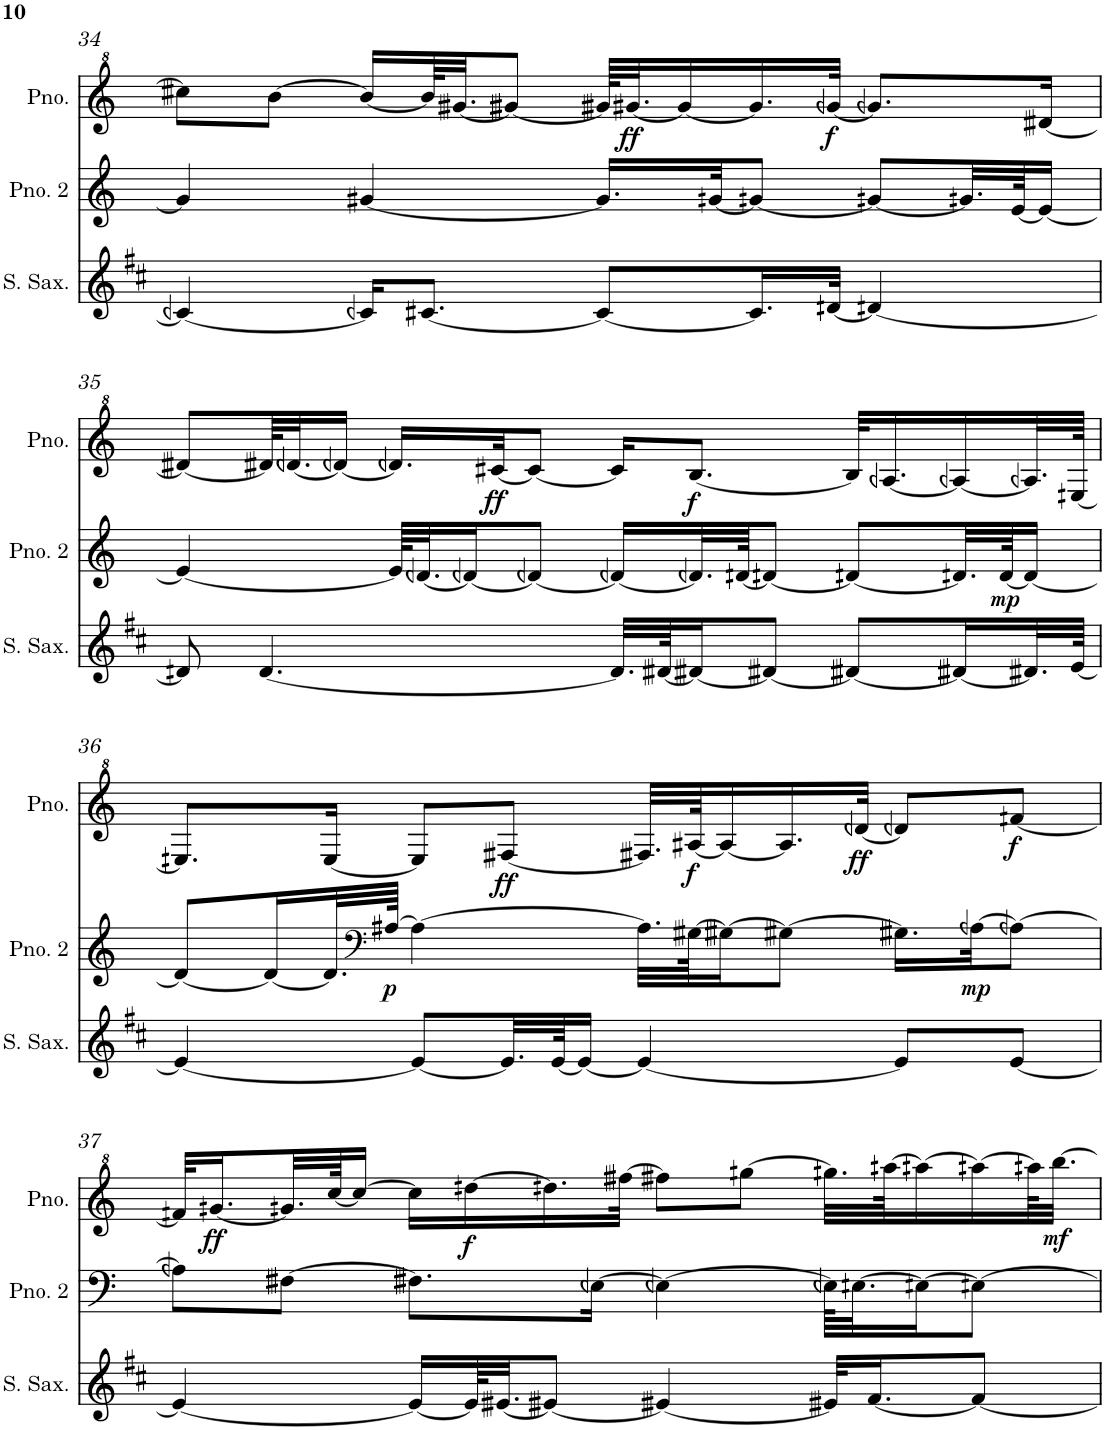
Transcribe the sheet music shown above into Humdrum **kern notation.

**kern	**kern	**dynam	**kern	**dynam
*part3	*part2	*part2	*part1	*part1
*staff3	*staff2	*staff2	*staff1	*staff1
*I"Soprano Saxophone	*I"Piano 2	*	*I"Piano	*
*I'S. Sax.	*I'Pno. 2	*	*I'Pno.	*
!!LO:PB:g=z
*clefG2	*clefG2	*	*clefG^2	*
*Trd1c2	*	*	*	*
*k[f#c#]	*k[]	*	*k[]	*
*M4/4	*M4/4	*	*M4/4	*
=34	=34	=34	=34	=34
4cn/_	4g/]	.	8cccn\L]	.
.	.	.	[8bb\J	.
16cn/KL]	[4g#X/	.	16bb/LL_	.
[8.c#X/J	.	.	64bb/KL]	.
.	.	.	[32.ggn/JJ	.
.	.	.	8ggn/J_	.
8c#/L_	16.g#/LL]	.	64ggn/KLLL]	.
!	!	!	!	!LO:DY:b
.	.	.	[32.gg#X/J	ff
.	.	.	16gg#/_	.
.	[32gn/JK	.	.	.
16.c#/L]	8gn/J_	.	16.gg#/]	.
!	!	!	!	!LO:DY:b
[32dn/JJk	.	.	[32ggn/JJk	f
4dn/_	8gn/L_	.	8.ggn/L]	.
.	32.gn/LL]	.	.	.
.	[64e/JK	.	.	.
.	16e/JJ_	.	[16ddn/Jk	.
!!LO:LB:g=z
=35	=35	=35	=35	=35
8dn/]	4e/_	.	8ddn/L_	.
[4.d/	.	.	64ddn/KLL]	.
.	.	.	[32.ddn/J	.
.	.	.	16ddn/JJ_	.
.	64e/KLLL]	.	16.ddn/LL]	.
.	[32.dn/J	.	.	.
.	16dn/J_	.	.	.
!	!	!	!	!LO:DY:b
.	.	.	[32cc#X/JK	ff
.	8dn/J_	.	8cc#/J_	.
32.d/LLL]	16dn/LL_	.	16cc#/KL]	.
[64dn/JK	.	.	.	.
!	!	!	!	!LO:DY:b
16dn/J_	32.dn/L]	.	[8.b/J	f
.	[64dn/JJK	.	.	.
8dn/J_	8dn/J_	.	.	.
8dn/L_	8dn/L_	.	32b/KLL]	.
.	.	.	[16.an/	.
16dn/L_	32.dn/LL]	.	16an/_	.
!	!	!LO:DY:b	!	!
.	[64d/JK	mp	.	.
32.dn/L]	16d/JJ_	.	32.an/L]	.
[64e/JJJk	.	.	[64en/JJJk	.
!!LO:LB:g=z
=36	=36	=36	=36	=36
4e/_	8d/L_	.	8.en/L]	.
.	16d/L_	.	.	.
.	32.d/L]	.	[16e/Jk	.
*	*clefF4	*	*	*
!	!	!LO:DY:b	!	!
.	[64A#X/JJJk	p	.	.
8e/L_	4A#\_	.	8e/L]	.
!	!	!	!	!LO:DY:b
32.e/LL]	.	.	[8fn/J	ff
[64e/JK	.	.	.	.
16e/JJ_	.	.	.	.
4e/_	32.A#\LLL]	.	32.fn/LLL]	.
!	!	!	!	!LO:DY:b
.	[64Gn\JK	.	[64a#X/JK	f
.	16Gn\J_	.	16a#/_	.
.	8Gn\J_	.	16.a#/]	.
!	!	!	!	!LO:DY:b
.	.	.	[32ddn/JJk	ff
8e/L]	16.Gn\LL]	.	8ddn/L]	.
!	!	!LO:DY:b	!	!
.	[32An\JK	mp	.	.
!	!	!	!	!LO:DY:b
[8e/J	8An\J_	.	[8ffn/J	f
!!LO:LB:g=z
=37	=37	=37	=37	=37
4e/_	8An\L]	.	32ffn/KLL]	.
!	!	!	!	!LO:DY:b
.	.	.	[16.ggn/	ff
.	[8Fn\J	.	32.ggn/L]	.
.	.	.	[64ccc/JK	.
.	.	.	16ccc/JJ_	.
16e/LL_	8.Fn\L]	.	16ccc\LL]	.
!	!	!	!	!LO:DY:b
64e/KL]	.	.	[16dddn\	f
[32.en/JJ	.	.	.	.
8en/J_	.	.	16.dddn\]	.
.	[16En\Jk	.	.	.
.	.	.	[32fffn\JJk	.
4en/_	4En\_	.	8fffn\L]	.
.	.	.	[8gggn\J	.
32en/KLL]	64En\KLLL]	.	32.gggn\LLL]	.
.	[32.En\J	.	.	.
[16.f#/J	.	.	.	.
.	.	.	[64aaan\JK	.
.	16En\J_	.	16aaan\_	.
8f#/J_	8En\J_	.	16aaan\_	.
.	.	.	64aaan\KL]	.
!	!	!	!	!LO:DY:b
.	.	.	[32.bbb\JJJ	mf
=	=	=	=	=
*-	*-	*-	*-	*-
